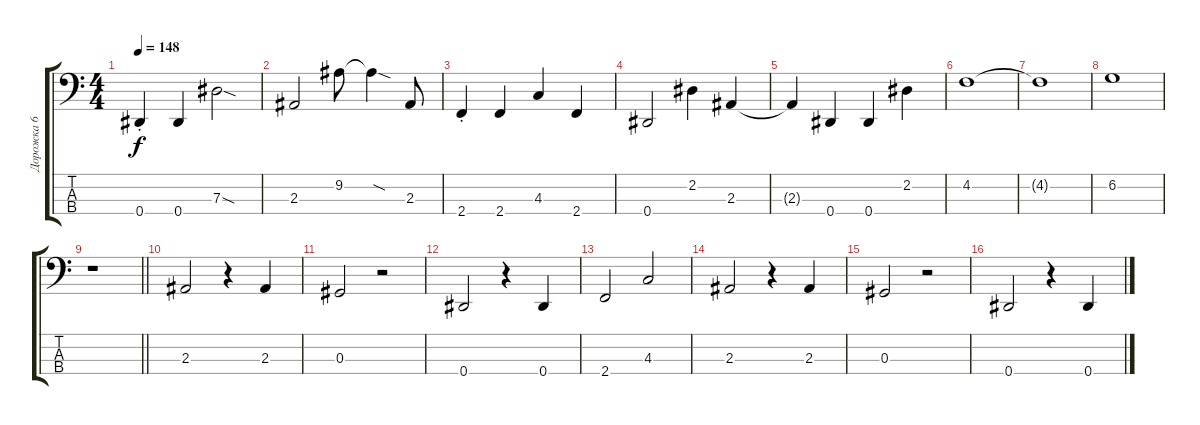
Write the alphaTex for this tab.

\track ("Дорожка 6" "Дорожка 6") {instrument electricbassfinger}
\staff {score tabs}
\tuning (Gb2 Db2 Ab1 Eb1) {hide}
\ts (4 4)
\tempo 148
\clef f4
\ks c
0.4{st}.4{dy f} 0.4.4 7.3{sod}.2 |
2.3.2 9.2.8 9.2{sod t}.4 2.3.8 |
2.4{st}.4 2.4.4 4.3.4 2.4.4 |
0.4.2 2.2.4 2.3.4 |
2.3{t}.4 0.4.4 0.4.4 2.2.4 |
4.2.1 |
4.2{t}.1 |
6.2.1 |
\barLineRight lightlight
r.1 |
2.3.2 r.4 2.3.4 |
0.3.2 r.2 |
0.4.2 r.4 0.4.4 |
2.4.2 4.3.2 |
2.3.2 r.4 2.3.4 |
0.3.2 r.2 |
0.4.2 r.4 0.4.4
